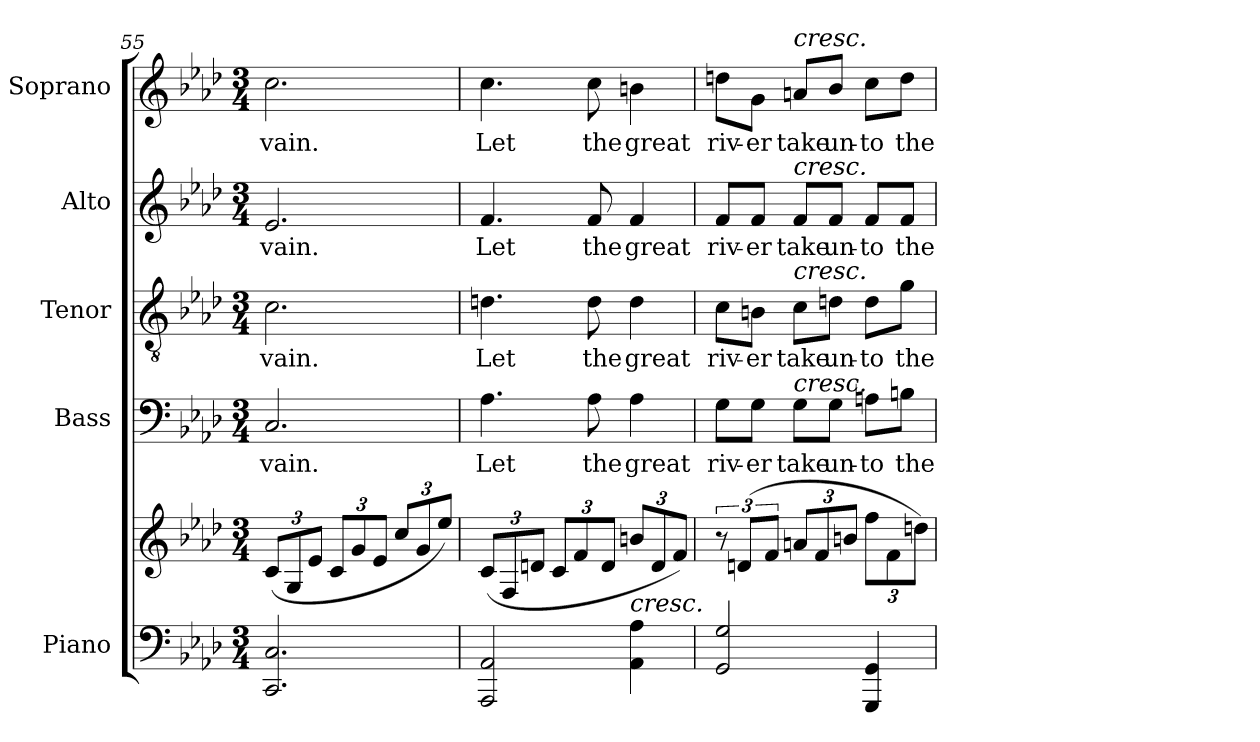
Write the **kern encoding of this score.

**kern	**kern	**kern	**text	**kern	**text	**kern	**text	**kern	**text
*part5	*part5	*part4	*part4	*part3	*part3	*part2	*part2	*part1	*part1
*staff6	*staff5	*staff4	*staff4	*staff3	*staff3	*staff2	*staff2	*staff1	*staff1
*I"Piano	*	*I"Bass	*	*I"Tenor	*	*I"Alto	*	*I"Soprano	*
*I'Pno.	*	*I'B.	*	*I'T.	*	*I'A.	*	*I'S.	*
*clefF4	*clefG2	*clefF4	*	*clefGv2	*	*clefG2	*	*clefG2	*
*k[b-e-a-d-]	*k[b-e-a-d-]	*k[b-e-a-d-]	*	*k[b-e-a-d-]	*	*k[b-e-a-d-]	*	*k[b-e-a-d-]	*
*M3/4	*M3/4	*M3/4	*	*M3/4	*	*M3/4	*	*M3/4	*
*	*Xbrackettup	*	*	*	*	*	*	*	*
=55	=55	=55	=55	=55	=55	=55	=55	=55	=55
!	!	!	!LO:LY:b	!	!LO:LY:b	!	!LO:LY:b	!	!LO:LY:b
2.CC/ 2.C/	(<12c/L	2.C/	vain.	2.c\	vain.	2.e-/	vain.	2.cc\	vain.
.	12G/	.	.	.	.	.	.	.	.
.	12e-/J	.	.	.	.	.	.	.	.
.	12c/L	.	.	.	.	.	.	.	.
.	12g/	.	.	.	.	.	.	.	.
.	12e-/J	.	.	.	.	.	.	.	.
.	12cc/L	.	.	.	.	.	.	.	.
.	12g/	.	.	.	.	.	.	.	.
.	12ee-/J)	.	.	.	.	.	.	.	.
=56	=56	=56	=56	=56	=56	=56	=56	=56	=56
!	!	!	!LO:LY:b	!	!LO:LY:b	!	!LO:LY:b	!	!LO:LY:b
2AAA-/ 2AA-/	(<12c/L	4.A-\	Let	4.dn\	Let	4.f/	Let	4.cc\	Let
.	12F/	.	.	.	.	.	.	.	.
.	12dn/J	.	.	.	.	.	.	.	.
.	12c/L	.	.	.	.	.	.	.	.
.	12f/	.	.	.	.	.	.	.	.
!	!	!	!LO:LY:b	!	!LO:LY:b	!	!LO:LY:b	!	!LO:LY:b
.	.	8A-\	the	8d\	the	8f/	the	8cc\	the
.	12d/J	.	.	.	.	.	.	.	.
!	!LO:TX:b:i:t=cresc.	!	!	!	!	!	!	!	!
!	!	!	!LO:LY:b	!	!LO:LY:b	!	!LO:LY:b	!	!LO:LY:b
4AA-\ 4A-\	12bn/L	4A-\	great	4d\	great	4f/	great	4bn\	great
.	12d/	.	.	.	.	.	.	.	.
.	12f/J)	.	.	.	.	.	.	.	.
!!LO:PB:g=z
=57	=57	=57	=57	=57	=57	=57	=57	=57	=57
*	*brackettup	*	*	*	*	*	*	*	*
!	!	!	!LO:LY:b	!	!LO:LY:b	!	!LO:LY:b	!	!LO:LY:b
2GG/ 2G/	12r	8G\L	riv-	8c\L	riv-	8f/L	riv-	8ddn\L	riv-
.	(>12dn/L	.	.	.	.	.	.	.	.
!	!	!	!LO:LY:b	!	!LO:LY:b	!	!LO:LY:b	!	!LO:LY:b
.	.	8G\J	-er	8Bn\J	-er	8f/J	-er	8g\J	-er
.	12f/J	.	.	.	.	.	.	.	.
*	*Xbrackettup	*	*	*	*	*	*	*	*
!	!	!	!	!	!	!	!	!LO:TX:a:i:t=cresc.	!
!	!	!	!	!	!	!LO:TX:a:i:t=cresc.	!	!	!
!	!	!	!	!LO:TX:a:i:t=cresc.	!	!	!	!	!
!	!	!LO:TX:a:i:t=cresc.	!	!	!	!	!	!	!
!	!	!	!LO:LY:b	!	!LO:LY:b	!	!LO:LY:b	!	!LO:LY:b
.	12an/L	8G\L	take	8c\L	take	8f/L	take	8an/L	take
.	12f/	.	.	.	.	.	.	.	.
!	!	!	!LO:LY:b	!	!LO:LY:b	!	!LO:LY:b	!	!LO:LY:b
.	.	8G\J	un-	8dn\J	un-	8f/J	un-	8b-/J	un-
.	12bn/J	.	.	.	.	.	.	.	.
!	!	!	!LO:LY:b	!	!LO:LY:b	!	!LO:LY:b	!	!LO:LY:b
4GGG/ 4GG/	12ff\L	8An\L	-to	8d\L	-to	8f/L	-to	8cc\L	-to
.	12f\	.	.	.	.	.	.	.	.
!	!	!	!LO:LY:b	!	!LO:LY:b	!	!LO:LY:b	!	!LO:LY:b
.	.	8Bn\J	the	8g\J	the	8f/J	the	8dd\J	the
.	12ddn\J)	.	.	.	.	.	.	.	.
=	=	=	=	=	=	=	=	=	=
*-	*-	*-	*-	*-	*-	*-	*-	*-	*-
